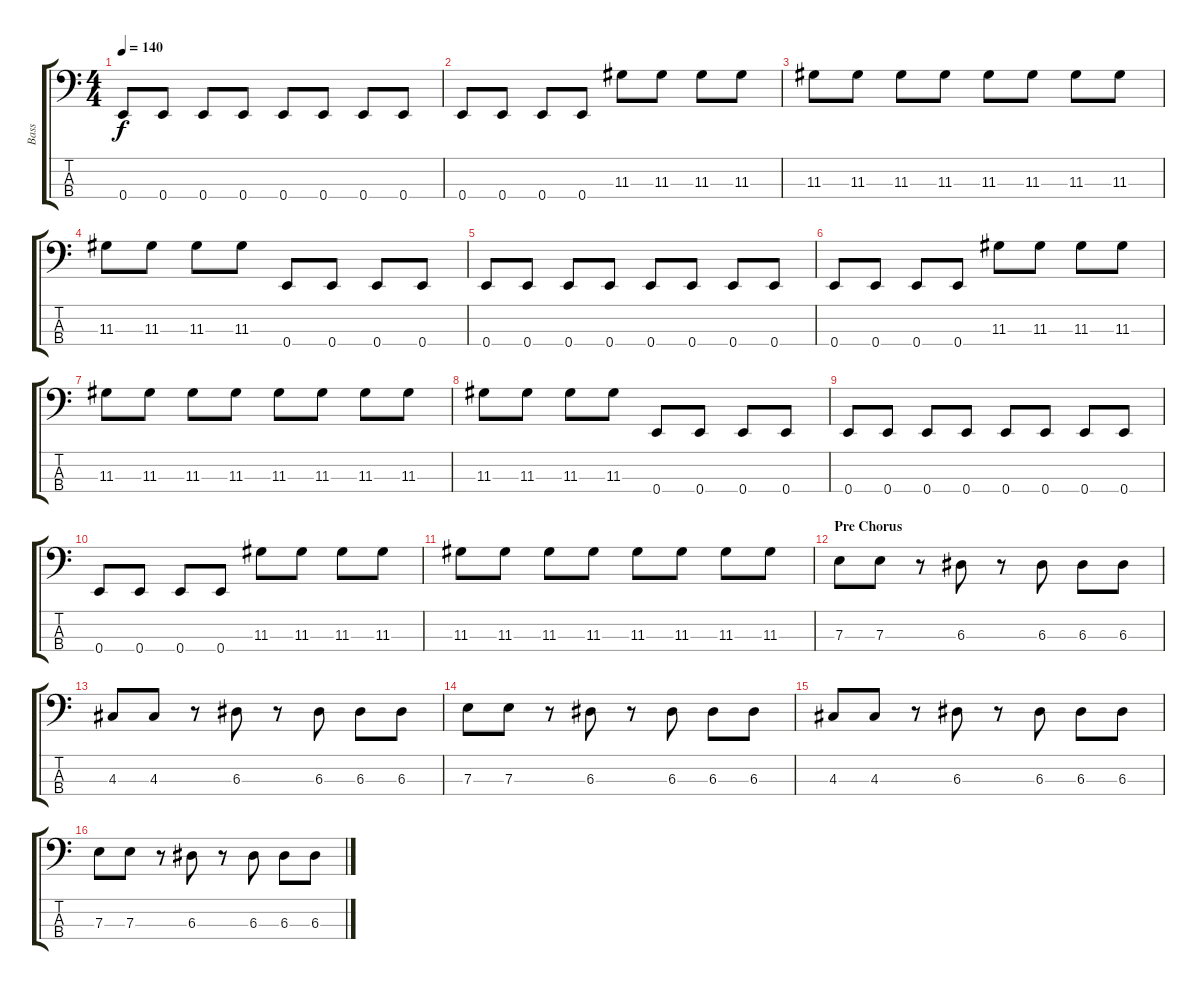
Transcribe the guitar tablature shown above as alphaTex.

\track ("Bass" "Bass") {instrument electricbasspick}
\staff {score tabs}
\tuning (G2 D2 A1 E1) {hide}
\ts (4 4)
\tempo 140
\clef f4
\ks c
0.4.8{dy f} 0.4.8 0.4.8 0.4.8 0.4.8 0.4.8 0.4.8 0.4.8 |
0.4.8 0.4.8 0.4.8 0.4.8 11.3.8 11.3.8 11.3.8 11.3.8 |
11.3.8 11.3.8 11.3.8 11.3.8 11.3.8 11.3.8 11.3.8 11.3.8 |
11.3.8 11.3.8 11.3.8 11.3.8 0.4.8 0.4.8 0.4.8 0.4.8 |
0.4.8 0.4.8 0.4.8 0.4.8 0.4.8 0.4.8 0.4.8 0.4.8 |
0.4.8 0.4.8 0.4.8 0.4.8 11.3.8 11.3.8 11.3.8 11.3.8 |
11.3.8 11.3.8 11.3.8 11.3.8 11.3.8 11.3.8 11.3.8 11.3.8 |
11.3.8 11.3.8 11.3.8 11.3.8 0.4.8 0.4.8 0.4.8 0.4.8 |
0.4.8 0.4.8 0.4.8 0.4.8 0.4.8 0.4.8 0.4.8 0.4.8 |
0.4.8 0.4.8 0.4.8 0.4.8 11.3.8 11.3.8 11.3.8 11.3.8 |
11.3.8 11.3.8 11.3.8 11.3.8 11.3.8 11.3.8 11.3.8 11.3.8 |
\section ("" "Pre Chorus")
7.3.8 7.3.8 r.8 6.3.8 r.8 6.3.8 6.3.8 6.3.8 |
4.3.8 4.3.8 r.8 6.3.8 r.8 6.3.8 6.3.8 6.3.8 |
7.3.8 7.3.8 r.8 6.3.8 r.8 6.3.8 6.3.8 6.3.8 |
4.3.8 4.3.8 r.8 6.3.8 r.8 6.3.8 6.3.8 6.3.8 |
7.3.8 7.3.8 r.8 6.3.8 r.8 6.3.8 6.3.8 6.3.8
